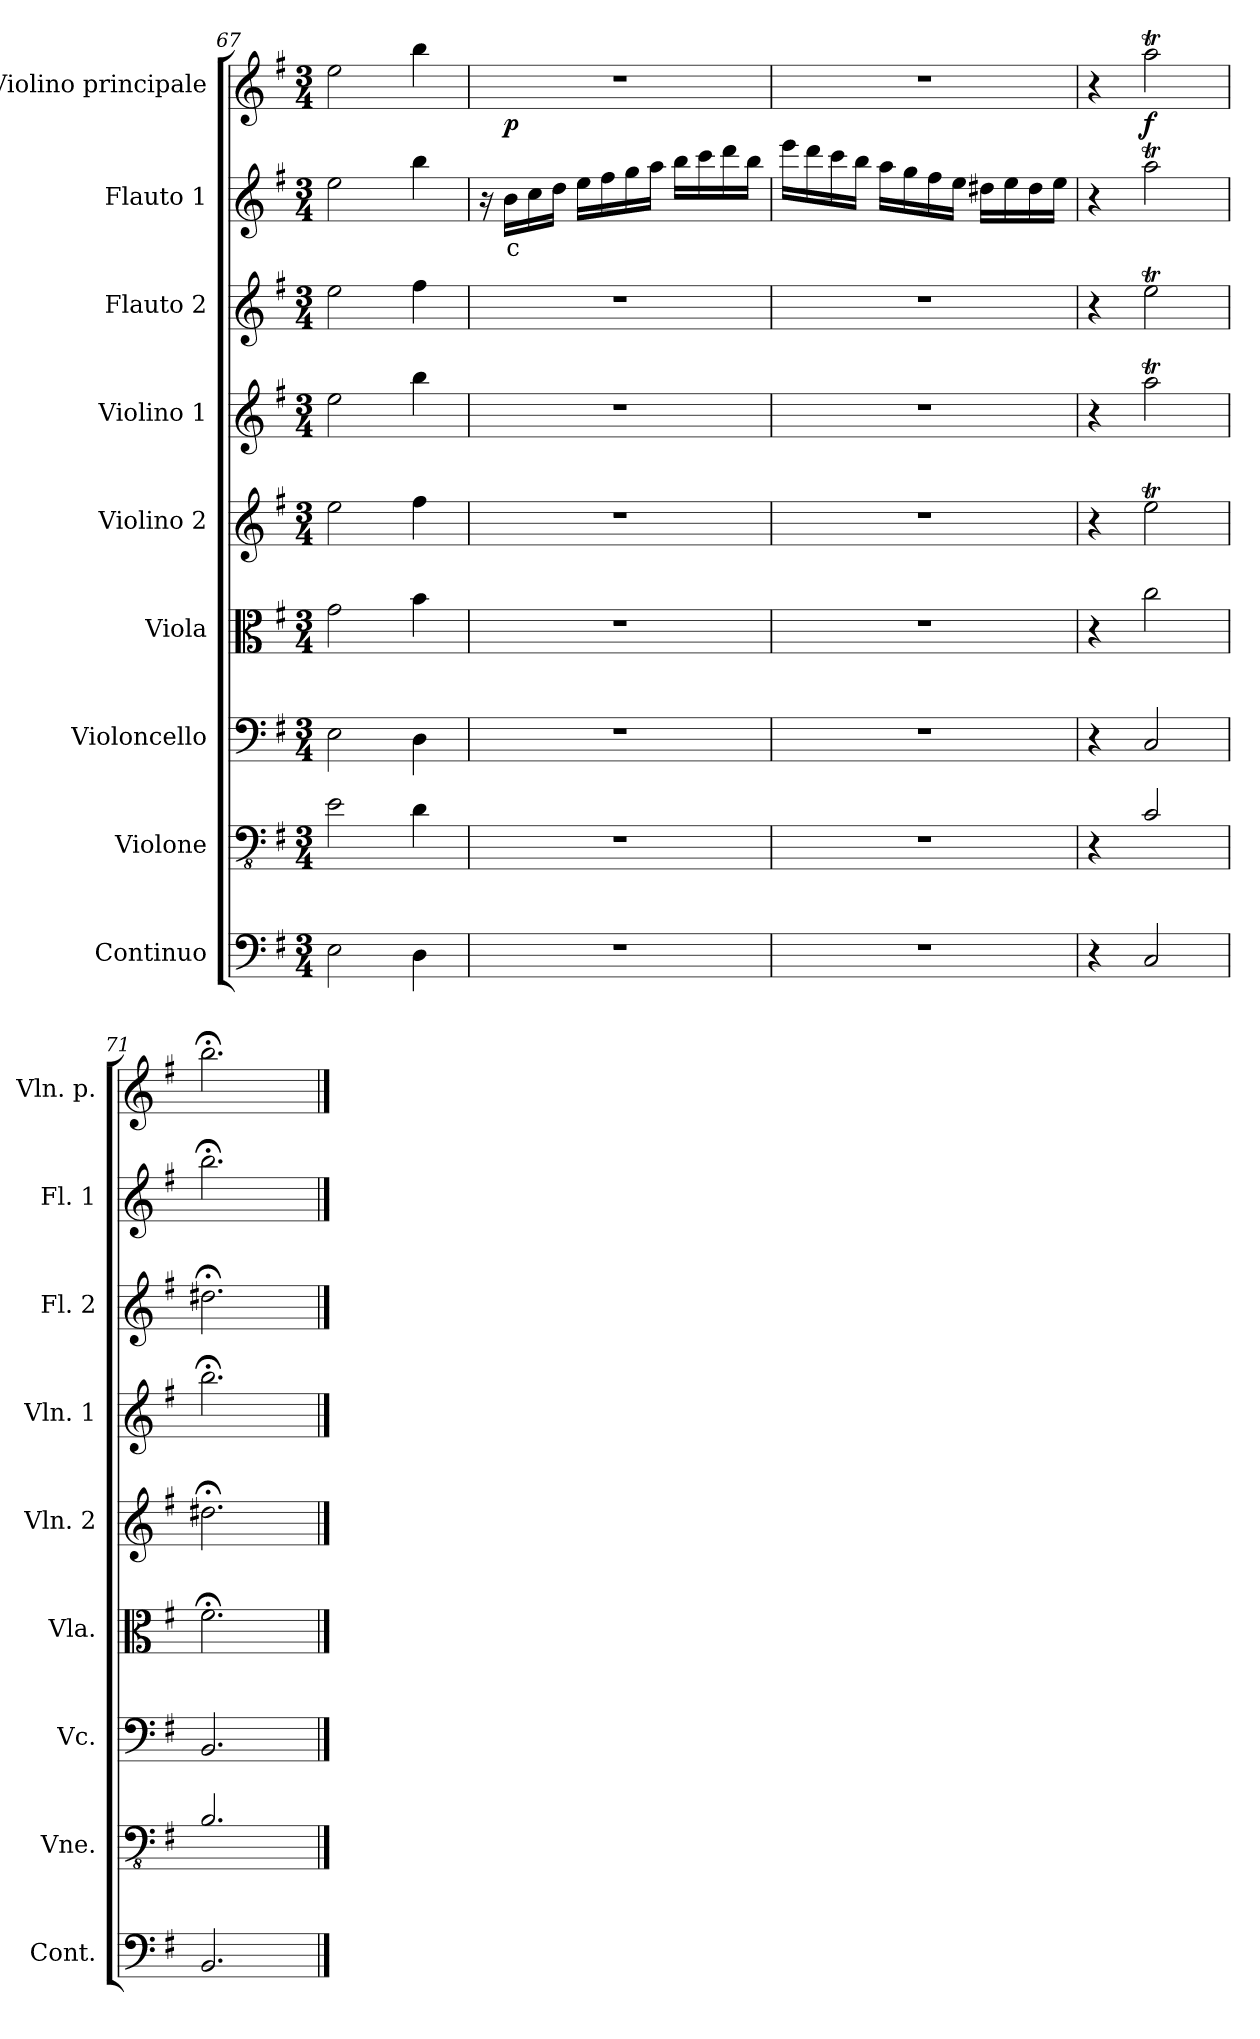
**kern	**kern	**kern	**kern	**kern	**kern	**kern	**kern	**text	**dynam	**kern
*part9	*part8	*part7	*part6	*part5	*part4	*part3	*part2	*part2	*part2	*part1
*staff9	*staff8	*staff7	*staff6	*staff5	*staff4	*staff3	*staff2	*staff2	*staff2	*staff1
*I"Continuo	*I"Violone	*I"Violoncello	*I"Viola	*I"Violino 2	*I"Violino 1	*I"Flauto 2	*I"Flauto 1	*	*	*I"Violino principale
*I'Cont.	*I'Vne.	*I'Vc.	*I'Vla.	*I'Vln. 2	*I'Vln. 1	*I'Fl. 2	*I'Fl. 1	*	*	*I'Vln. p.
*clefF4	*clefFv4	*clefF4	*clefC3	*clefG2	*clefG2	*clefG2	*clefG2	*	*	*clefG2
*	*ITrd7c12	*	*	*	*	*	*	*	*	*
*k[f#]	*k[f#]	*k[f#]	*k[f#]	*k[f#]	*k[f#]	*k[f#]	*k[f#]	*	*	*k[f#]
*M3/4	*M3/4	*M3/4	*M3/4	*M3/4	*M3/4	*M3/4	*M3/4	*	*	*M3/4
=67	=67	=67	=67	=67	=67	=67	=67	=67	=67	=67
2E\	2EE\	2E\	2g\	2ee\	2ee\	2ee\	2ee\	.	.	2ee\
4D\	4DD\	4D\	4b\	4ff#\	4bb\	4ff#\	4bb\	.	.	4bb\
=68	=68	=68	=68	=68	=68	=68	=68	=68	=68	=68
2.r	2.r	2.r	2.r	2.r	2.r	2.r	16r	.	.	2.r
!	!	!	!	!	!	!	!	!LO:LY:color=#FF0000	!LO:DY:b	!
.	.	.	.	.	.	.	16b\LL	c	p	.
.	.	.	.	.	.	.	16cc\	.	.	.
.	.	.	.	.	.	.	16dd\JJ	.	.	.
.	.	.	.	.	.	.	16ee\LL	.	.	.
.	.	.	.	.	.	.	16ff#\	.	.	.
.	.	.	.	.	.	.	16gg\	.	.	.
.	.	.	.	.	.	.	16aa\JJ	.	.	.
.	.	.	.	.	.	.	16bb\LL	.	.	.
.	.	.	.	.	.	.	16ccc\	.	.	.
.	.	.	.	.	.	.	16ddd\	.	.	.
.	.	.	.	.	.	.	16bb\JJ	.	.	.
=69	=69	=69	=69	=69	=69	=69	=69	=69	=69	=69
2.r	2.r	2.r	2.r	2.r	2.r	2.r	16eee\LL	.	.	2.r
.	.	.	.	.	.	.	16ddd\	.	.	.
.	.	.	.	.	.	.	16ccc\	.	.	.
.	.	.	.	.	.	.	16bb\JJ	.	.	.
.	.	.	.	.	.	.	16aa\LL	.	.	.
.	.	.	.	.	.	.	16gg\	.	.	.
.	.	.	.	.	.	.	16ff#\	.	.	.
.	.	.	.	.	.	.	16ee\JJ	.	.	.
.	.	.	.	.	.	.	16dd#X\LL	.	.	.
.	.	.	.	.	.	.	16ee\	.	.	.
.	.	.	.	.	.	.	16dd#\	.	.	.
.	.	.	.	.	.	.	16ee\JJ	.	.	.
=70	=70	=70	=70	=70	=70	=70	=70	=70	=70	=70
4r	4r	4r	4r	4r	4r	4r	4r	.	.	4r
!	!	!	!	!	!	!	!	!	!LO:DY:b	!
2C/	2CC/	2C/	2cc\	2eeT\	2aaT\	2eeT\	2aaT\	.	f	2aaT\
=71	=71	=71	=71	=71	=71	=71	=71	=71	=71	=71
2.BB/	2.BBB/	2.BB/	2.f#;<\	2.dd#X;<\	2.bb;<\	2.dd#X;<\	2.bb;<\	.	.	2.bb;<\
==	==	==	==	==	==	==	==	==	==	==
*-	*-	*-	*-	*-	*-	*-	*-	*-	*-	*-
